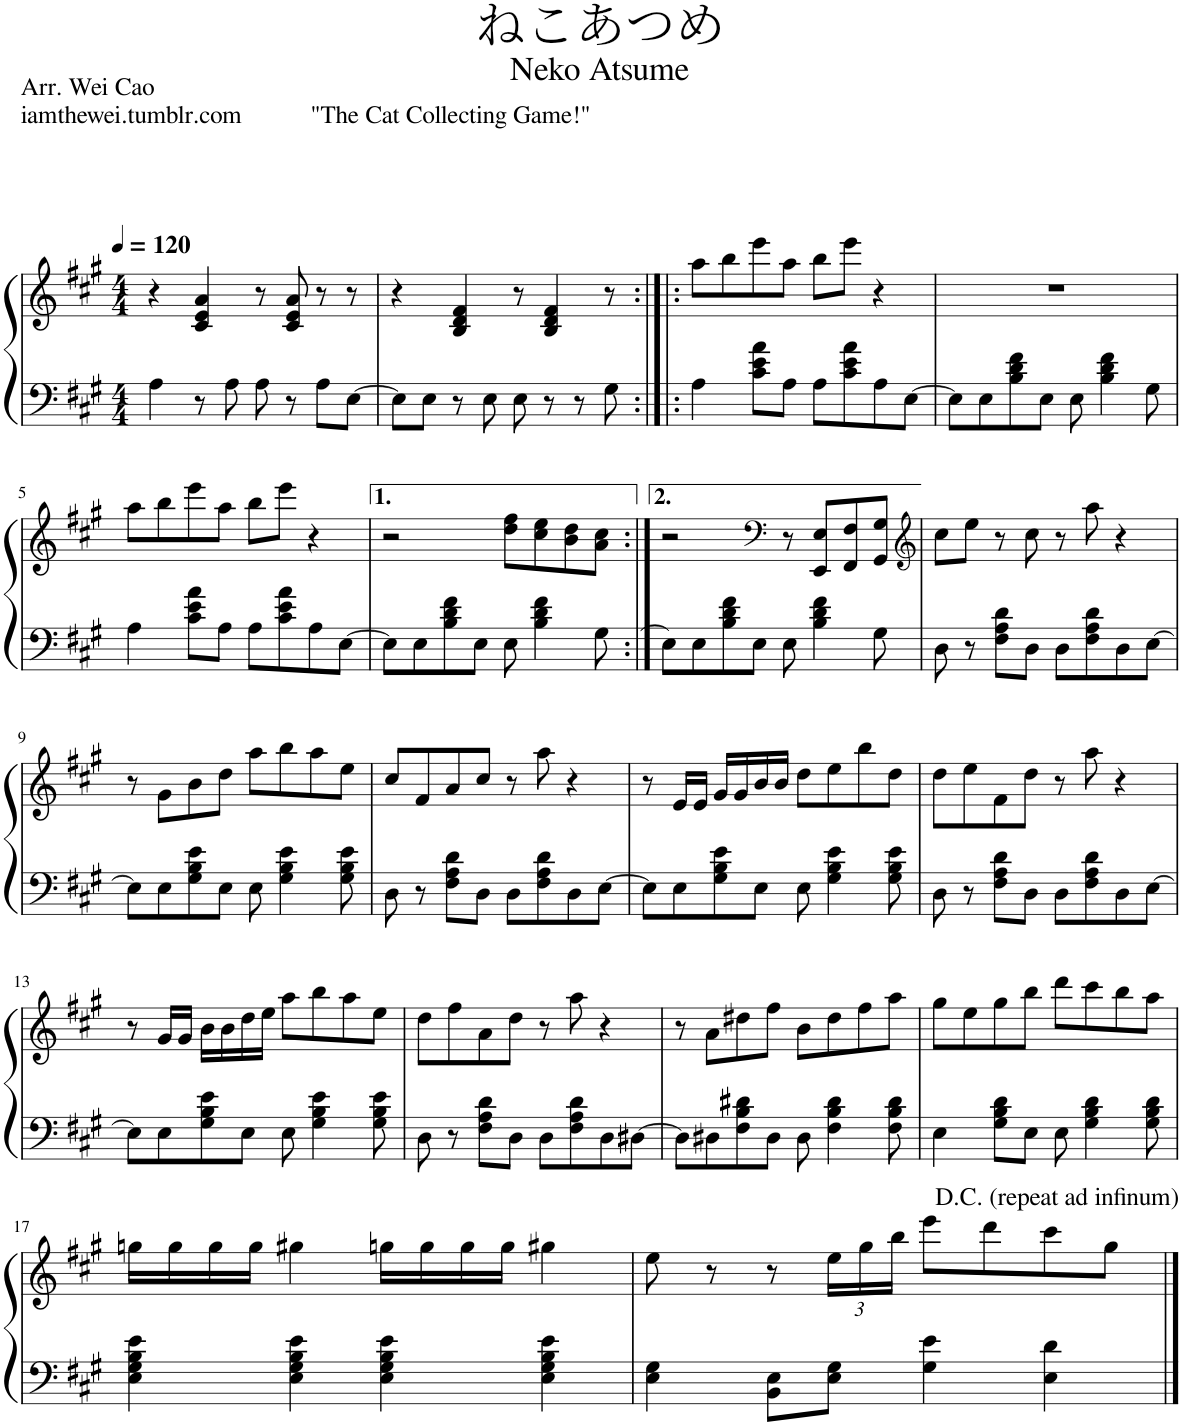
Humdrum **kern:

**kern	**kern
*part1	*part1
*staff2	*staff1
*I"Piano	*
*I'Pno.	*
*clefF4	*clefG2
*k[f#c#g#]	*k[f#c#g#]
*M4/4	*M4/4
*MM120	*MM120
=1	=1
4A\	4r
8r	4c#/ 4e/ 4a/
8A\	.
8A\	8r
8r	8c#/ 8e/ 8a/
8A\L	8r
[8E\J	8r
=2	=2
8E\L]	4r
8E\J	.
8r	4B/ 4d/ 4f#/
8E\	.
8E\	8r
8r	4B/ 4d/ 4f#/
8r	.
8G#\	8r
=3:|!|:	=3:|!|:
4A\	8aa\L
.	8bb\
8c#\ 8e\ 8a\L	8eee\
8A\J	8aa\J
8A\L	8bb\L
8c#\ 8e\ 8a\	8eee\J
8A\	4r
[8E\J	.
=4	=4
8E\L]	1r
8E\	.
8B\ 8d\ 8f#\	.
8E\J	.
8E\	.
4B\ 4d\ 4f#\	.
8G#\	.
!!LO:LB:g=z
=5	=5
4A\	8aa\L
.	8bb\
8c#\ 8e\ 8a\L	8eee\
8A\J	8aa\J
8A\L	8bb\L
8c#\ 8e\ 8a\	8eee\J
8A\	4r
[8E\J	.
=6	=6
8E\L]	2r
8E\	.
8B\ 8d\ 8f#\	.
8E\J	.
8E\	8dd\ 8ff#\L
4B\ 4d\ 4f#\	8cc#\ 8ee\
.	8b\ 8dd\
8G#\	8a\ 8cc#\J
=7:|!	=7:|!
[8E\L	2r
8E\]	.
8B\ 8d\ 8f#\	.
8E\J	.
*	*clefF4
8E\	8r
4B\ 4d\ 4f#\	8EE/ 8E/L
.	8FF#/ 8F#/
8G#\	8GG#/ 8G#/J
=8	=8
*	*clefG2
8D\	8cc#\L
8r	8ee\J
8F#\ 8A\ 8d\L	8r
8D\J	8cc#\
8D\L	8r
8F#\ 8A\ 8d\	8aa\
8D\	4r
[8E\J	.
!!LO:LB:g=z
=9	=9
8E\L]	8r
8E\	8g#\L
8G#\ 8B\ 8e\	8b\
8E\J	8dd\J
8E\	8aa\L
4G#\ 4B\ 4e\	8bb\
.	8aa\
8G#\ 8B\ 8e\	8ee\J
=10	=10
8D\	8cc#/L
8r	8f#/
8F#\ 8A\ 8d\L	8a/
8D\J	8cc#/J
8D\L	8r
8F#\ 8A\ 8d\	8aa\
8D\	4r
[8E\J	.
=11	=11
8E\L]	8r
8E\	16e/LL
.	16e/JJ
8G#\ 8B\ 8e\	16g#/LL
.	16g#/
8E\J	16b/
.	16b/JJ
8E\	8dd\L
4G#\ 4B\ 4e\	8ee\
.	8bb\
8G#\ 8B\ 8e\	8dd\J
=12	=12
8D\	8dd\L
8r	8ee\
8F#\ 8A\ 8d\L	8f#\
8D\J	8dd\J
8D\L	8r
8F#\ 8A\ 8d\	8aa\
8D\	4r
[8E\J	.
!!LO:LB:g=z
=13	=13
8E\L]	8r
8E\	16g#/LL
.	16g#/JJ
8G#\ 8B\ 8e\	16b\LL
.	16b\
8E\J	16dd\
.	16ee\JJ
8E\	8aa\L
4G#\ 4B\ 4e\	8bb\
.	8aa\
8G#\ 8B\ 8e\	8ee\J
=14	=14
8D\	8dd\L
8r	8ff#\
8F#\ 8A\ 8d\L	8a\
8D\J	8dd\J
8D\L	8r
8F#\ 8A\ 8d\	8aa\
8D\	4r
[8D#X\J	.
=15	=15
8D#\L]	8r
8D#X\	8a\L
8F#\ 8B\ 8d#X\	8dd#X\
8D#\J	8ff#\J
8D#\	8b\L
4F#\ 4B\ 4d#\	8dd#\
.	8ff#\
8F#\ 8B\ 8d#\	8aa\J
=16	=16
4E\	8gg#\L
.	8ee\
8G#\ 8B\ 8d\L	8gg#\
8E\J	8bb\J
8E\	8ddd\L
4G#\ 4B\ 4d\	8ccc#\
.	8bb\
8G#\ 8B\ 8d\	8aa\J
!!LO:LB:g=z
=17	=17
4E\ 4G#\ 4B\ 4e\	16ggn\LL
.	16gg\
.	16gg\
.	16gg\JJ
4E\ 4G#\ 4B\ 4e\	4gg#X\
4E\ 4G#\ 4B\ 4e\	16ggn\LL
.	16gg\
.	16gg\
.	16gg\JJ
4E\ 4G#\ 4B\ 4e\	4gg#X\
=18	=18
4E\ 4G#\	8ee\
.	8r
8BB\ 8E\L	8r
*	*Xbrackettup
8E\ 8G#\J	24ee\LL
.	24gg#\
.	24bb\JJ
4G#\ 4e\	8eee\L
.	8ddd\
4E\ 4d\	8ccc#\
.	8gg#\J
!	!LO:TX:a:t=D.C. (repeat ad infinum)
!LO:TX:a:t=D.C. (repeat ad infinum)	!
==	==
*-	*-
